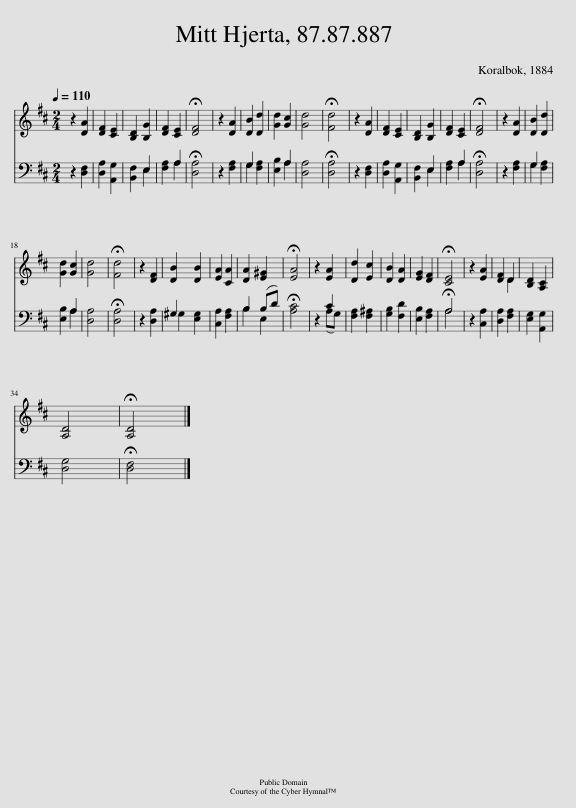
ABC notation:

X:1
%%score ( 1 2 ) ( 3 4 )
L:1/8
Q:1/4=110
M:2/4
I:linebreak $
K:D
V:1 treble
V:2 treble
V:3 bass
V:4 bass
V:1
 z2 [DA]2 | [DF]2 [CE]2 | [B,D]2 [B,G]2 | [DF]2 [CE]2 | !fermata![DF]4 | %5
 z2 [DA]2 | [DB]2 [Dd]2 | [Gd]2 [Gc]2 | [Gd]4 | !fermata![Fd]4 | %10
 z2 [DA]2 | [DF]2 [CE]2 | [B,D]2 [B,G]2 | [DF]2 [CE]2 | !fermata![DF]4 | %15
 z2 [DA]2 | [DB]2 [Dd]2 |$ [Gd]2 [Gc]2 | [Gd]4 | !fermata![Fd]4 | %20
 z2 [DF]2 | [DB]2 [DB]2 | [EA]2 [CA]2 | [DA]2 [E^G]2 | !fermata![EA]4 | %25
 z2 [EA]2 | [Dd]2 [Ec]2 | [DB]2 [DA]2 | [EG]2 [DF]2 | !fermata![CE]4 | %30
 z2 [EA]2 | [DF]2 D2 | [B,D]2 [A,C]2 |$ [A,D]4 | !fermata![A,D]4 |] %35
V:2
 x4 | x4 | x4 | x4 | x4 | %5
 x4 | x4 | x4 | x4 | x4 | %10
 x4 | x4 | x4 | x4 | x4 | %15
 x4 | x4 |$ x4 | x4 | x4 | %20
 x4 | x4 | x4 | x4 | x4 | %25
 x4 | x4 | x4 | x4 | x4 | %30
 x4 | x2 D2 | x4 |$ x4 | x4 |] %35
V:3
 z2 [D,F,]2 | [D,A,]2 [A,,G,]2 | [B,,F,]2 E,2 | [F,A,]2 A,2 | !fermata![D,A,]4 | %5
 z2 [F,A,]2 | G,2 [F,A,]2 | [E,B,]2 A,2 | [D,A,]4 | !fermata![D,A,]4 | %10
 z2 [D,F,]2 | [D,A,]2 [A,,G,]2 | [B,,F,]2 E,2 | [F,A,]2 A,2 | !fermata![D,A,]4 | %15
 z2 [F,A,]2 | G,2 [F,A,]2 |$ [E,B,]2 A,2 | [D,A,]4 | !fermata![D,A,]4 | %20
 z2 [D,A,]2 | G,2 [E,^G,]2 | [C,A,]2 [F,A,]2 | B,2 (B,D) | !fermata![A,C]4 | %25
 z2 C2 | [F,A,]2 [F,^A,]2 | [G,B,]2 [F,D]2 | [E,B,]2 [F,A,]2 | !fermata!A,4 | %30
 z2 [C,A,]2 | [D,A,]2 [F,A,]2 | [E,G,]2 [A,,G,]2 |$ [D,G,]4 | !fermata![D,F,]4 |] %35
V:4
 x4 | x4 | x2 E,2 | x2 A,2 | x4 | %5
 x4 | G,2 x2 | x2 A,2 | x4 | x4 | %10
 x4 | x4 | x2 E,2 | x2 A,2 | x4 | %15
 x4 | G,2 x2 |$ x2 A,2 | x4 | x4 | %20
 x4 | ^G,2 x2 | x4 | B,2 E,2 | x4 | %25
 x2 (A,G,) | x4 | x4 | x4 | A,4 | %30
 x4 | x4 | x4 |$ x4 | x4 |] %35
